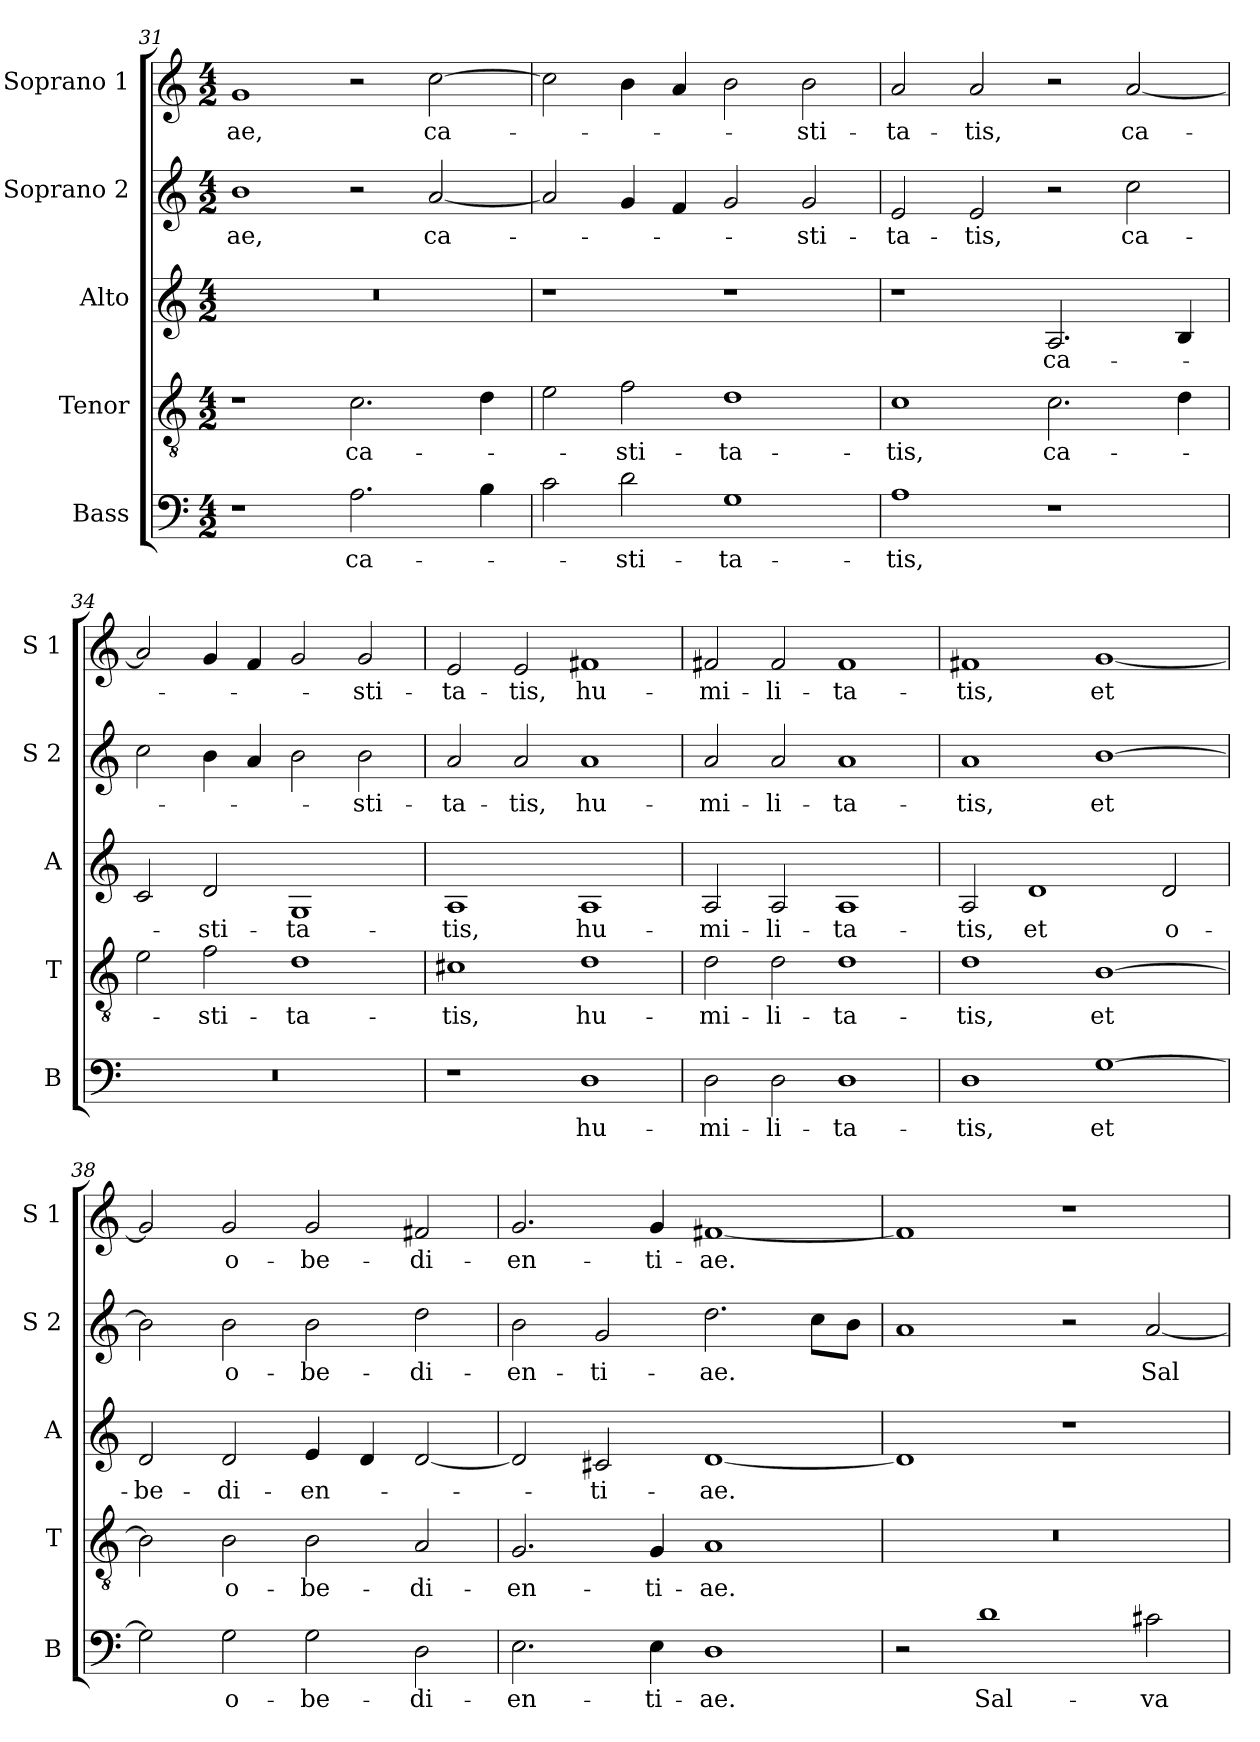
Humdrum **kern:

**kern	**text	**kern	**text	**kern	**text	**kern	**text	**kern	**text
*part5	*part5	*part4	*part4	*part3	*part3	*part2	*part2	*part1	*part1
*staff5	*staff5	*staff4	*staff4	*staff3	*staff3	*staff2	*staff2	*staff1	*staff1
*I"Bass	*	*I"Tenor	*	*I"Alto	*	*I"Soprano 2	*	*I"Soprano 1	*
*I'B	*	*I'T	*	*I'A	*	*I'S 2	*	*I'S 1	*
*clefF4	*	*clefGv2	*	*clefG2	*	*clefG2	*	*clefG2	*
*k[]	*	*k[]	*	*k[]	*	*k[]	*	*k[]	*
*C:	*	*C:	*	*C:	*	*C:	*	*C:	*
*M4/2	*	*M4/2	*	*M4/2	*	*M4/2	*	*M4/2	*
=31	=31	=31	=31	=31	=31	=31	=31	=31	=31
!	!	!	!	!	!	!	!LO:LY:b	!	!LO:LY:b
1r	.	1r	.	0r	.	1b	-ae,	1g	-ae,
!	!LO:LY:b	!	!LO:LY:b	!	!	!	!	!	!
2.A\	ca-	2.c\	ca-	.	.	2r	.	2r	.
!	!	!	!	!	!	!	!LO:LY:b	!	!LO:LY:b
.	.	.	.	.	.	[2a/	ca-	[2cc\	ca-
4B\	.	4d\	.	.	.	.	.	.	.
=32	=32	=32	=32	=32	=32	=32	=32	=32	=32
2c\	.	2e\	.	1r	.	2a/]	.	2cc\]	.
!	!LO:LY:b	!	!LO:LY:b	!	!	!	!	!	!
2d\	-sti-	2f\	-sti-	.	.	4g/	.	4b\	.
.	.	.	.	.	.	4f/	.	4a/	.
!	!LO:LY:b	!	!LO:LY:b	!	!	!	!	!	!
1G	-ta-	1d	-ta-	1r	.	2g/	.	2b\	.
!	!	!	!	!	!	!	!LO:LY:b	!	!LO:LY:b
.	.	.	.	.	.	2g/	-sti-	2b\	-sti-
!!LO:LB:g=z
=33	=33	=33	=33	=33	=33	=33	=33	=33	=33
!	!LO:LY:b	!	!LO:LY:b	!	!	!	!LO:LY:b	!	!LO:LY:b
1A	-tis,	1c	-tis,	1r	.	2e/	-ta-	2a/	-ta-
!	!	!	!	!	!	!	!LO:LY:b	!	!LO:LY:b
.	.	.	.	.	.	2e/	-tis,	2a/	-tis,
!	!	!	!LO:LY:b	!	!LO:LY:b	!	!	!	!
1r	.	2.c\	ca-	2.A/	ca-	2r	.	2r	.
!	!	!	!	!	!	!	!LO:LY:b	!	!LO:LY:b
.	.	.	.	.	.	2cc\	ca-	[2a/	ca-
.	.	4d\	.	4B/	.	.	.	.	.
=34	=34	=34	=34	=34	=34	=34	=34	=34	=34
0r	.	2e\	.	2c/	.	2cc\	.	2a/]	.
!	!	!	!LO:LY:b	!	!LO:LY:b	!	!	!	!
.	.	2f\	-sti-	2d/	-sti-	4b\	.	4g/	.
.	.	.	.	.	.	4a/	.	4f/	.
!	!	!	!LO:LY:b	!	!LO:LY:b	!	!	!	!
.	.	1d	-ta-	1G	-ta-	2b\	.	2g/	.
!	!	!	!	!	!	!	!LO:LY:b	!	!LO:LY:b
.	.	.	.	.	.	2b\	-sti-	2g/	-sti-
=35	=35	=35	=35	=35	=35	=35	=35	=35	=35
!	!	!	!LO:LY:b	!	!LO:LY:b	!	!LO:LY:b	!	!LO:LY:b
1r	.	1c#X	-tis,	1A	-tis,	2a/	-ta-	2e/	-ta-
!	!	!	!	!	!	!	!LO:LY:b	!	!LO:LY:b
.	.	.	.	.	.	2a/	-tis,	2e/	-tis,
!	!LO:LY:b	!	!LO:LY:b	!	!LO:LY:b	!	!LO:LY:b	!	!LO:LY:b
1D	hu-	1d	hu-	1A	hu-	1a	hu-	1f#X	hu-
=36	=36	=36	=36	=36	=36	=36	=36	=36	=36
!	!LO:LY:b	!	!LO:LY:b	!	!LO:LY:b	!	!LO:LY:b	!	!LO:LY:b
2D\	-mi-	2d\	-mi-	2A/	-mi-	2a/	-mi-	2f#X/	-mi-
!	!LO:LY:b	!	!LO:LY:b	!	!LO:LY:b	!	!LO:LY:b	!	!LO:LY:b
2D\	-li-	2d\	-li-	2A/	-li-	2a/	-li-	2f#/	-li-
!	!LO:LY:b	!	!LO:LY:b	!	!LO:LY:b	!	!LO:LY:b	!	!LO:LY:b
1D	-ta-	1d	-ta-	1A	-ta-	1a	-ta-	1f#	-ta-
!!LO:PB:g=z
=37	=37	=37	=37	=37	=37	=37	=37	=37	=37
!	!LO:LY:b	!	!LO:LY:b	!	!LO:LY:b	!	!LO:LY:b	!	!LO:LY:b
1D	-tis,	1d	-tis,	2A/	-tis,	1a	-tis,	1f#X	-tis,
!	!	!	!	!	!LO:LY:b	!	!	!	!
.	.	.	.	1d	et	.	.	.	.
!	!LO:LY:b	!	!LO:LY:b	!	!	!	!LO:LY:b	!	!LO:LY:b
[1G	et	[1B	et	.	.	[1b	et	[1g	et
!	!	!	!	!	!LO:LY:b	!	!	!	!
.	.	.	.	2d/	o-	.	.	.	.
=38	=38	=38	=38	=38	=38	=38	=38	=38	=38
!	!	!	!	!	!LO:LY:b	!	!	!	!
2G\]	.	2B\]	.	2d/	-be-	2b\]	.	2g/]	.
!	!LO:LY:b	!	!LO:LY:b	!	!LO:LY:b	!	!LO:LY:b	!	!LO:LY:b
2G\	o-	2B\	o-	2d/	-di-	2b\	o-	2g/	o-
!	!LO:LY:b	!	!LO:LY:b	!	!LO:LY:b	!	!LO:LY:b	!	!LO:LY:b
2G\	-be-	2B\	-be-	4e/	-en-	2b\	-be-	2g/	-be-
.	.	.	.	4d/	.	.	.	.	.
!	!LO:LY:b	!	!LO:LY:b	!	!	!	!LO:LY:b	!	!LO:LY:b
2D\	-di-	2A/	-di-	[2d/	.	2dd\	-di-	2f#X/	-di-
=39	=39	=39	=39	=39	=39	=39	=39	=39	=39
!	!LO:LY:b	!	!LO:LY:b	!	!	!	!LO:LY:b	!	!LO:LY:b
2.E\	-en-	2.G/	-en-	2d/]	.	2b\	-en-	2.g/	-en-
!	!	!	!	!	!LO:LY:b	!	!LO:LY:b	!	!
.	.	.	.	2c#X/	-ti-	2g/	-ti-	.	.
!	!LO:LY:b	!	!LO:LY:b	!	!	!	!	!	!LO:LY:b
4E\	-ti-	4G/	-ti-	.	.	.	.	4g/	-ti-
!	!LO:LY:b	!	!LO:LY:b	!	!LO:LY:b	!	!LO:LY:b	!	!LO:LY:b
1D	-ae.	1A	-ae.	[1d	-ae.	2.dd\	-ae.	[1f#X	-ae.
.	.	.	.	.	.	8cc\L	.	.	.
.	.	.	.	.	.	8b\J	.	.	.
=40	=40	=40	=40	=40	=40	=40	=40	=40	=40
2r	.	0r	.	1d]	.	1a	.	1f#]	.
!	!LO:LY:b	!	!	!	!	!	!	!	!
1d	Sal-	.	.	.	.	.	.	.	.
.	.	.	.	1r	.	2r	.	1r	.
!	!LO:LY:b	!	!	!	!	!	!LO:LY:b	!	!
2c#X\	-va	.	.	.	.	[2a/	Sal-	.	.
=	=	=	=	=	=	=	=	=	=
*-	*-	*-	*-	*-	*-	*-	*-	*-	*-
